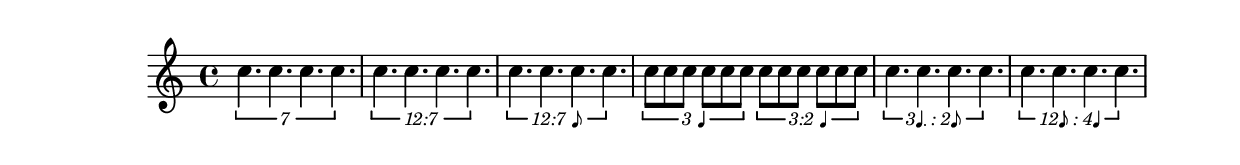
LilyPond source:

% Do not edit this file; it is automatically
% generated from Documentation/snippets/new
% This file is in the public domain.
%% Note: this file works from version 2.13.1
\version "2.13.31"

\header {
%% Translation of GIT committish: 0b55335aeca1de539bf1125b717e0c21bb6fa31b
  texidoces = "
LilyPond también proporciona funciones de formato para imprimir
números de grupo especial diferentes a la propia fracción, así
como para añadir una figura al número o a la fracción de la
agrupación.

"

  doctitlees = "Números de agrupación especial distintos a los predeterminados"


%% Translation of GIT committish: 0a868be38a775ecb1ef935b079000cebbc64de40
texidocde = "
LilyPond stellt auch Formatierungsfunktionen zur Verfügung, mit denen
N-tolennummern gesetzt werden können, die sich von dem eigentlichen Bruch
unterscheiden.  Auch ein Notenwert kann zu Nenner oder Zähler des Bruchs
hinzugefügt werden.
"
  doctitlede = "Nicht-standard-N-tolennummern"


%% Translation of GIT committish: 015b8e65e5e9a74cea1618b597402b5b74f89b89
  texidocfr = "
LilyPond sait aussi gérer des nolets dont le chiffrage imprimé ne
correspond pas exactement à la fraction de mesure à laquelle ils se
réfèrent, tout comme ceux auxquels une valeur de note vient en complément
au chiffre.
"
  doctitlefr = "Nolets au chiffrage inhabituel"

  lsrtags = "rhythms"

  texidoc = "
LilyPond also provides formatting functions to print tuplet numbers different
than the actual fraction, as well as to append a note value to the tuplet
number or tuplet fraction.
"
  doctitle = "Non-default tuplet numbers"
} % begin verbatim


\relative c'' {
  \once \override TupletNumber #'text =
    #(tuplet-number::non-default-tuplet-denominator-text 7)
  \times 2/3  { c4. c4. c4. c4. }
  \once \override TupletNumber #'text =
    #(tuplet-number::non-default-tuplet-fraction-text 12 7)
  \times 2/3  { c4. c4. c4. c4. }
  \once \override TupletNumber #'text =
    #(tuplet-number::append-note-wrapper
      (tuplet-number::non-default-tuplet-fraction-text 12 7) "8")
  \times 2/3  { c4. c4. c4. c4. }

  \once \override TupletNumber #'text =
    #(tuplet-number::append-note-wrapper
      tuplet-number::calc-denominator-text "4")
  \times 2/3  { c8 c8 c8 c8 c8 c8 }
  \once \override TupletNumber #'text =
    #(tuplet-number::append-note-wrapper
      tuplet-number::calc-fraction-text "4")
  \times 2/3  { c8 c8 c8 c8 c8 c8 }

  \once \override TupletNumber #'text =
    #(tuplet-number::fraction-with-notes "4." "8")
  \times 2/3  { c4. c4. c4. c4. }
  \once \override TupletNumber #'text =
    #(tuplet-number::non-default-fraction-with-notes 12 "8" 4 "4")
  \times 2/3  { c4. c4. c4. c4. }
}
